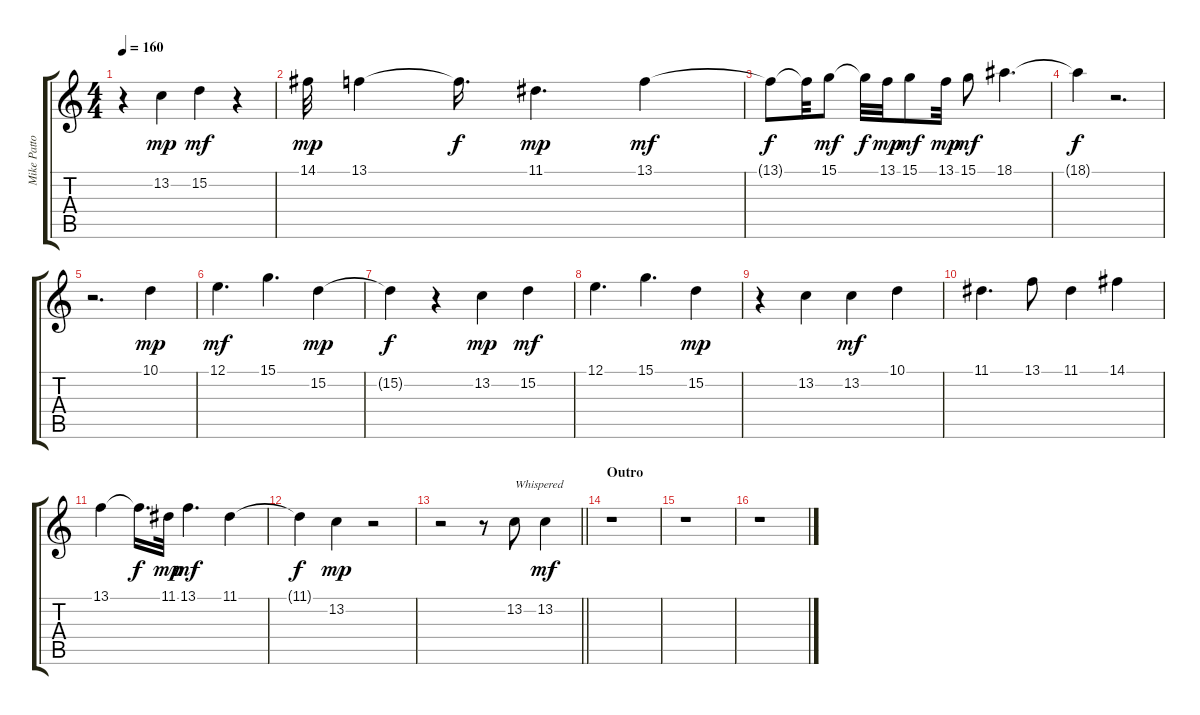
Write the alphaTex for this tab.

\track ("Mike Patton - Voice" "Mike Patto") {instrument synthvoice}
\staff {score tabs}
\tuning (E4 B3 G3 D3 A2 E2) {hide}
\ts (4 4)
\tempo 160
\clef g2
\ks c
r.4{dy mp} 13.2.4 15.2.4{dy mf} r.4 |
14.1.32{dy mp} 13.1.4 13.1{t}.16{d dy f} 11.1.4{d dy mp} 13.1.4{dy mf} |
13.1{t}.8{dy f} 13.1{t}.32 15.1.8{dy mf} 15.1{t}.32{dy f} 13.1.32{dy mp} 15.1.8{dy mf} 13.1.32{dy mp} 15.1.8{dy mf} 18.1.4{d} |
18.1{t}.4{dy f} r.2{d} |
r.2{d} 10.1.4{dy mp} |
12.1.4{d dy mf} 15.1.4{d} 15.2.4{dy mp} |
15.2{t}.4{dy f} r.4 13.2.4{dy mp} 15.2.4{dy mf} |
12.1.4{d} 15.1.4{d} 15.2.4{dy mp} |
r.4 13.2.4 13.2.4{dy mf} 10.1.4 |
11.1.4{d} 13.1.8 11.1.4 14.1.4 |
13.1.4 13.1{t}.16{d dy f} 11.1.32{dy mp} 13.1.4{d dy mf} 11.1.4 |
11.1{t}.4{dy f} 13.2.4{dy mp} r.2 |
\barLineRight lightlight
r.2 r.8 13.2.8{txt "Whispered" instrument lead6voice} 13.2.4{dy mf} |
\section ("" "Outro")
r.1 |
r.1 |
r.1
